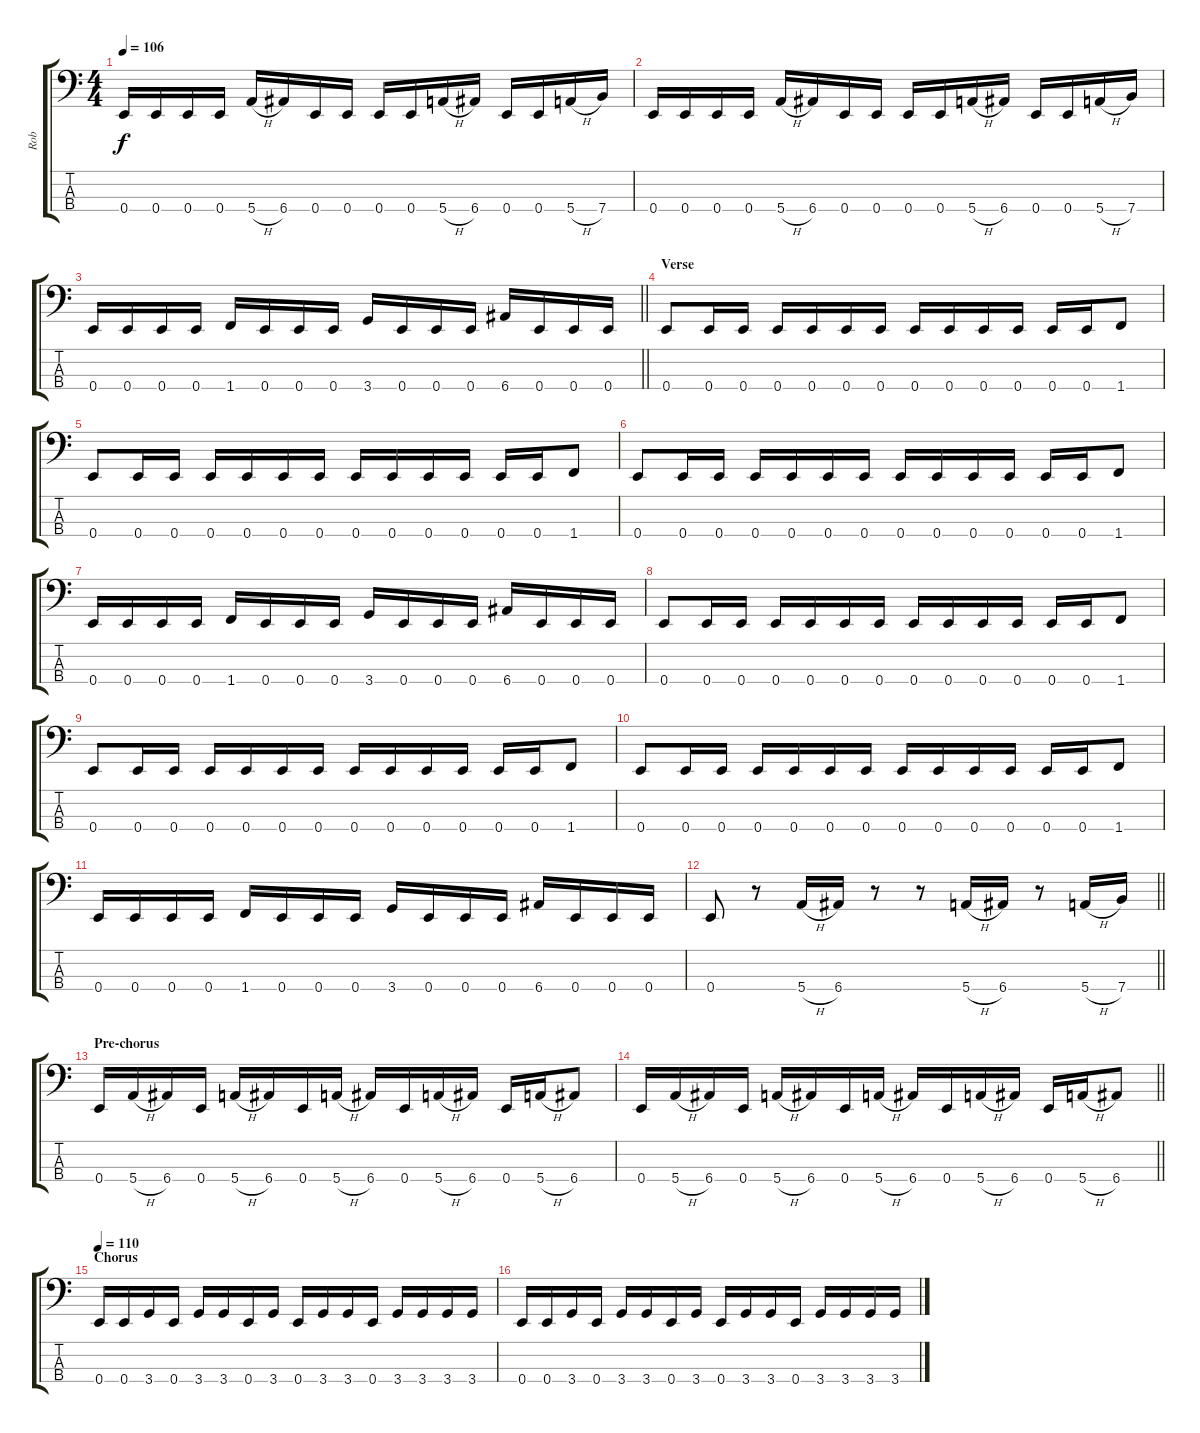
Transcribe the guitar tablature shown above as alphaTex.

\track ("Rob" "Rob") {instrument electricbassfinger}
\staff {score tabs}
\tuning (G2 D2 A1 E1) {hide}
\ts (4 4)
\tempo 106
\clef f4
\ks c
0.4.16{dy f} 0.4.16 0.4.16 0.4.16 5.4{h}.16 6.4.16 0.4.16 0.4.16 0.4.16 0.4.16 5.4{h}.16 6.4.16 0.4.16 0.4.16 5.4{h}.16 7.4.16 |
0.4.16 0.4.16 0.4.16 0.4.16 5.4{h}.16 6.4.16 0.4.16 0.4.16 0.4.16 0.4.16 5.4{h}.16 6.4.16 0.4.16 0.4.16 5.4{h}.16 7.4.16 |
\barLineRight lightlight
0.4.16 0.4.16 0.4.16 0.4.16 1.4.16 0.4.16 0.4.16 0.4.16 3.4.16 0.4.16 0.4.16 0.4.16 6.4.16 0.4.16 0.4.16 0.4.16 |
\section ("" "Verse")
0.4.8 0.4.16 0.4.16 0.4.16 0.4.16 0.4.16 0.4.16 0.4.16 0.4.16 0.4.16 0.4.16 0.4.16 0.4.16 1.4.8 |
0.4.8 0.4.16 0.4.16 0.4.16 0.4.16 0.4.16 0.4.16 0.4.16 0.4.16 0.4.16 0.4.16 0.4.16 0.4.16 1.4.8 |
0.4.8 0.4.16 0.4.16 0.4.16 0.4.16 0.4.16 0.4.16 0.4.16 0.4.16 0.4.16 0.4.16 0.4.16 0.4.16 1.4.8 |
0.4.16 0.4.16 0.4.16 0.4.16 1.4.16 0.4.16 0.4.16 0.4.16 3.4.16 0.4.16 0.4.16 0.4.16 6.4.16 0.4.16 0.4.16 0.4.16 |
0.4.8 0.4.16 0.4.16 0.4.16 0.4.16 0.4.16 0.4.16 0.4.16 0.4.16 0.4.16 0.4.16 0.4.16 0.4.16 1.4.8 |
0.4.8 0.4.16 0.4.16 0.4.16 0.4.16 0.4.16 0.4.16 0.4.16 0.4.16 0.4.16 0.4.16 0.4.16 0.4.16 1.4.8 |
0.4.8 0.4.16 0.4.16 0.4.16 0.4.16 0.4.16 0.4.16 0.4.16 0.4.16 0.4.16 0.4.16 0.4.16 0.4.16 1.4.8 |
0.4.16 0.4.16 0.4.16 0.4.16 1.4.16 0.4.16 0.4.16 0.4.16 3.4.16 0.4.16 0.4.16 0.4.16 6.4.16 0.4.16 0.4.16 0.4.16 |
\barLineRight lightlight
0.4.8 r.8 5.4{h}.16 6.4.16 r.8 r.8 5.4{h}.16 6.4.16 r.8 5.4{h}.16 7.4.16 |
\section ("" "Pre-chorus")
0.4.16 5.4{h}.16 6.4.16 0.4.16 5.4{h}.16 6.4.16 0.4.16 5.4{h}.16 6.4.16 0.4.16 5.4{h}.16 6.4.16 0.4.16 5.4{h}.16 6.4.8 |
\barLineRight lightlight
0.4.16 5.4{h}.16 6.4.16 0.4.16 5.4{h}.16 6.4.16 0.4.16 5.4{h}.16 6.4.16 0.4.16 5.4{h}.16 6.4.16 0.4.16 5.4{h}.16 6.4.8 |
\section ("" "Chorus")
\tempo 110
0.4.16 0.4.16 3.4.16 0.4.16 3.4.16 3.4.16 0.4.16 3.4.16 0.4.16 3.4.16 3.4.16 0.4.16 3.4.16 3.4.16 3.4.16 3.4.16 |
0.4.16 0.4.16 3.4.16 0.4.16 3.4.16 3.4.16 0.4.16 3.4.16 0.4.16 3.4.16 3.4.16 0.4.16 3.4.16 3.4.16 3.4.16 3.4.16
